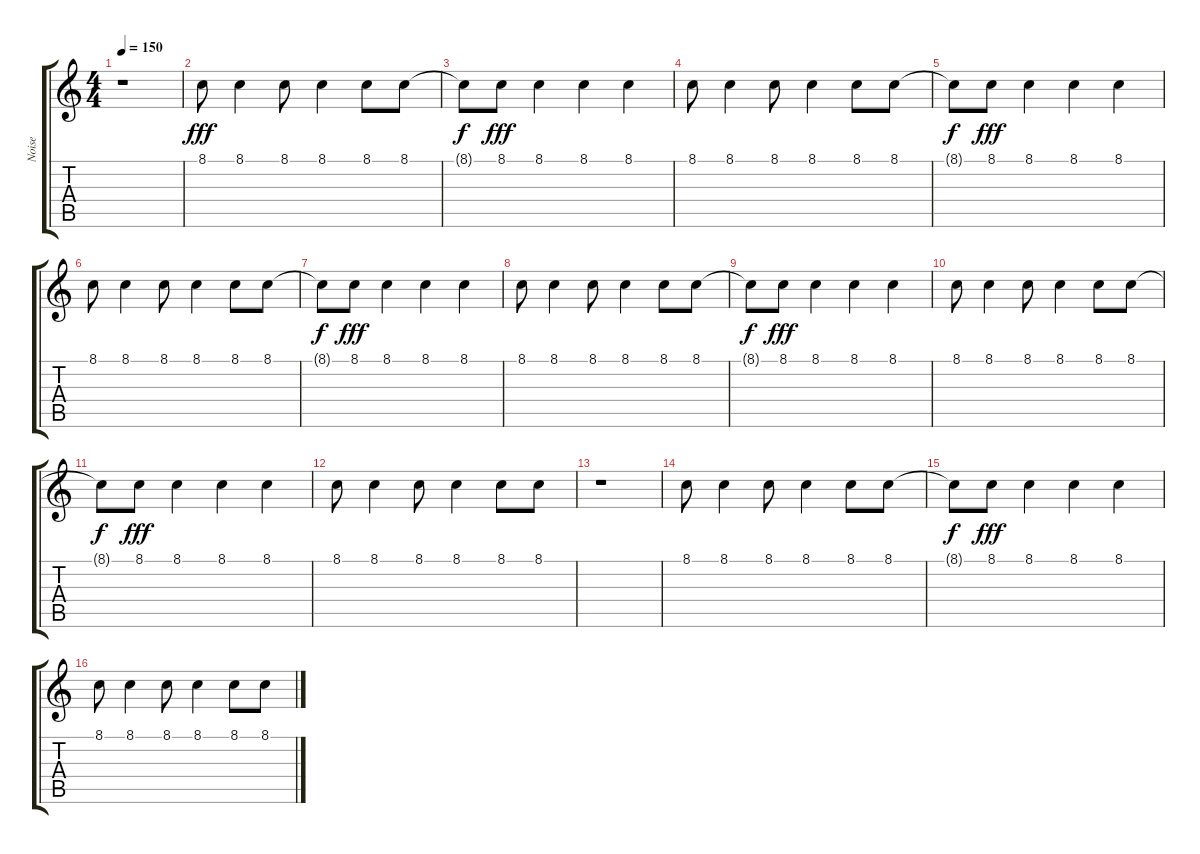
\track ("Noise" "Noise") {instrument oboe}
\staff {score tabs}
\tuning (E4 B3 G3 D3 A2 E2) {hide}
\ts (4 4)
\tempo 150
\clef g2
\ks c
r.1{dy fff} |
8.1.8 8.1.4 8.1.8 8.1.4 8.1.8 8.1.8 |
8.1{t}.8{dy f} 8.1.8{dy fff} 8.1.4 8.1.4 8.1.4 |
8.1.8 8.1.4 8.1.8 8.1.4 8.1.8 8.1.8 |
8.1{t}.8{dy f} 8.1.8{dy fff} 8.1.4 8.1.4 8.1.4 |
8.1.8 8.1.4 8.1.8 8.1.4 8.1.8 8.1.8 |
8.1{t}.8{dy f} 8.1.8{dy fff} 8.1.4 8.1.4 8.1.4 |
8.1.8 8.1.4 8.1.8 8.1.4 8.1.8 8.1.8 |
8.1{t}.8{dy f} 8.1.8{dy fff} 8.1.4 8.1.4 8.1.4 |
8.1.8 8.1.4 8.1.8 8.1.4 8.1.8 8.1.8 |
8.1{t}.8{dy f} 8.1.8{dy fff} 8.1.4 8.1.4 8.1.4 |
8.1.8 8.1.4 8.1.8 8.1.4 8.1.8 8.1.8 |
r.1 |
8.1.8 8.1.4 8.1.8 8.1.4 8.1.8 8.1.8 |
8.1{t}.8{dy f} 8.1.8{dy fff} 8.1.4 8.1.4 8.1.4 |
8.1.8 8.1.4 8.1.8 8.1.4 8.1.8 8.1.8
